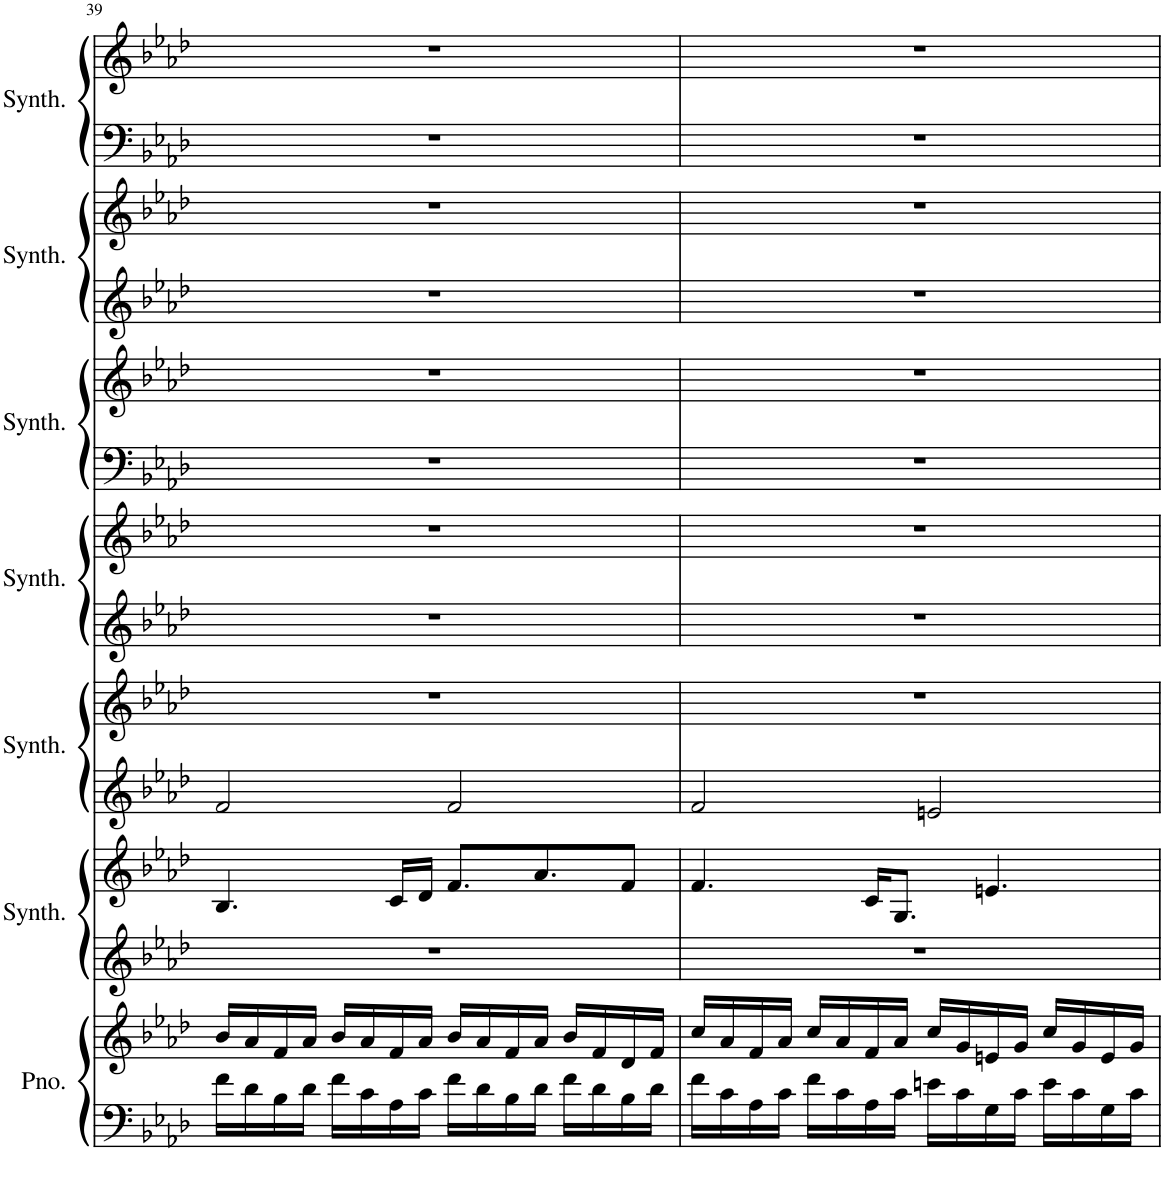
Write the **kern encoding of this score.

**kern	**kern	**kern	**kern	**kern	**kern	**kern	**kern	**kern	**kern	**kern	**kern	**kern	**kern
*part7	*part7	*part6	*part6	*part5	*part5	*part4	*part4	*part3	*part3	*part2	*part2	*part1	*part1
*staff14	*staff13	*staff12	*staff11	*staff10	*staff9	*staff8	*staff7	*staff6	*staff5	*staff4	*staff3	*staff2	*staff1
*I"Piano	*	*I"Saw Synthesizer	*	*I"Square Synthesizer	*	*I"Metallic Synthesizer	*	*I"Poly Synthesizer	*	*I"New Age Synthesizer	*	*I"Saw Synthesizer	*
*I'Pno.	*	*I'Synth.	*	*I'Synth.	*	*I'Synth.	*	*I'Synth.	*	*I'Synth.	*	*I'Synth.	*
!!LO:PB:g=z
*clefF4	*clefG2	*clefG2	*clefG2	*clefG2	*clefG2	*clefG2	*clefG2	*clefF4	*clefG2	*clefG2	*clefG2	*clefF4	*clefG2
*k[b-e-a-d-]	*k[b-e-a-d-]	*k[b-e-a-d-]	*k[b-e-a-d-]	*k[b-e-a-d-]	*k[b-e-a-d-]	*k[b-e-a-d-]	*k[b-e-a-d-]	*k[b-e-a-d-]	*k[b-e-a-d-]	*k[b-e-a-d-]	*k[b-e-a-d-]	*k[b-e-a-d-]	*k[b-e-a-d-]
*M4/4	*M4/4	*M4/4	*M4/4	*M4/4	*M4/4	*M4/4	*M4/4	*M4/4	*M4/4	*M4/4	*M4/4	*M4/4	*M4/4
=39	=39	=39	=39	=39	=39	=39	=39	=39	=39	=39	=39	=39	=39
16f\LL	16b-/LL	1r	4.B-/	2f/	1r	1r	1r	1r	1r	1r	1r	1r	1r
16d-\	16a-/	.	.	.	.	.	.	.	.	.	.	.	.
16B-\	16f/	.	.	.	.	.	.	.	.	.	.	.	.
16d-\JJ	16a-/JJ	.	.	.	.	.	.	.	.	.	.	.	.
16f\LL	16b-/LL	.	.	.	.	.	.	.	.	.	.	.	.
16c\	16a-/	.	.	.	.	.	.	.	.	.	.	.	.
16A-\	16f/	.	16c/LL	.	.	.	.	.	.	.	.	.	.
16c\JJ	16a-/JJ	.	16d-/JJ	.	.	.	.	.	.	.	.	.	.
16f\LL	16b-/LL	.	8.f/L	2f/	.	.	.	.	.	.	.	.	.
16d-\	16a-/	.	.	.	.	.	.	.	.	.	.	.	.
16B-\	16f/	.	.	.	.	.	.	.	.	.	.	.	.
16d-\JJ	16a-/JJ	.	8.a-/	.	.	.	.	.	.	.	.	.	.
16f\LL	16b-/LL	.	.	.	.	.	.	.	.	.	.	.	.
16d-\	16f/	.	.	.	.	.	.	.	.	.	.	.	.
16B-\	16d-/	.	8f/J	.	.	.	.	.	.	.	.	.	.
16d-\JJ	16f/JJ	.	.	.	.	.	.	.	.	.	.	.	.
=40	=40	=40	=40	=40	=40	=40	=40	=40	=40	=40	=40	=40	=40
16f\LL	16cc/LL	1r	4.f/	2f/	1r	1r	1r	1r	1r	1r	1r	1r	1r
16c\	16a-/	.	.	.	.	.	.	.	.	.	.	.	.
16A-\	16f/	.	.	.	.	.	.	.	.	.	.	.	.
16c\JJ	16a-/JJ	.	.	.	.	.	.	.	.	.	.	.	.
16f\LL	16cc/LL	.	.	.	.	.	.	.	.	.	.	.	.
16c\	16a-/	.	.	.	.	.	.	.	.	.	.	.	.
16A-\	16f/	.	16c/KL	.	.	.	.	.	.	.	.	.	.
16c\JJ	16a-/JJ	.	8.G/J	.	.	.	.	.	.	.	.	.	.
16en\LL	16cc/LL	.	.	2en/	.	.	.	.	.	.	.	.	.
16c\	16g/	.	.	.	.	.	.	.	.	.	.	.	.
16G\	16en/	.	4.en/	.	.	.	.	.	.	.	.	.	.
16c\JJ	16g/JJ	.	.	.	.	.	.	.	.	.	.	.	.
16e\LL	16cc/LL	.	.	.	.	.	.	.	.	.	.	.	.
16c\	16g/	.	.	.	.	.	.	.	.	.	.	.	.
16G\	16e/	.	.	.	.	.	.	.	.	.	.	.	.
16c\JJ	16g/JJ	.	.	.	.	.	.	.	.	.	.	.	.
=	=	=	=	=	=	=	=	=	=	=	=	=	=
*-	*-	*-	*-	*-	*-	*-	*-	*-	*-	*-	*-	*-	*-
